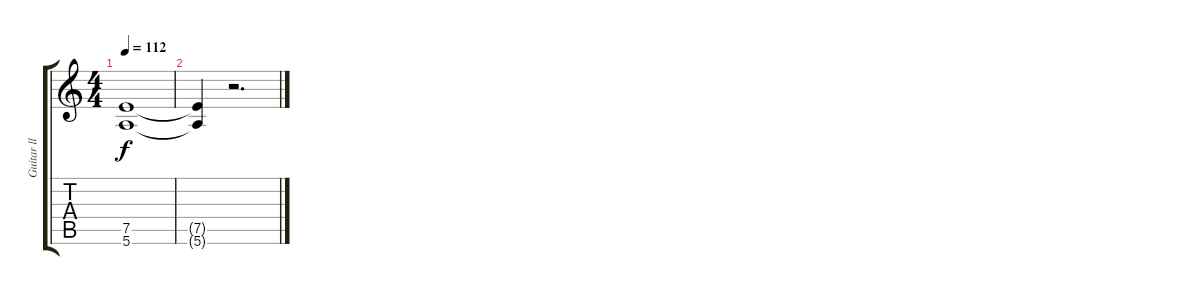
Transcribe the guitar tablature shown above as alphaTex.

\track ("Guitar ll" "Guitar ll") {instrument distortionguitar}
\staff {score tabs}
\tuning (E4 B3 G3 D3 A2 E2) {hide}
\ts (4 4)
\tempo 112
\clef g2
\ks c
(7.5{t} 5.6{t}).1{dy f} |
(7.5{t} 5.6{t}).4 r.2{d}
